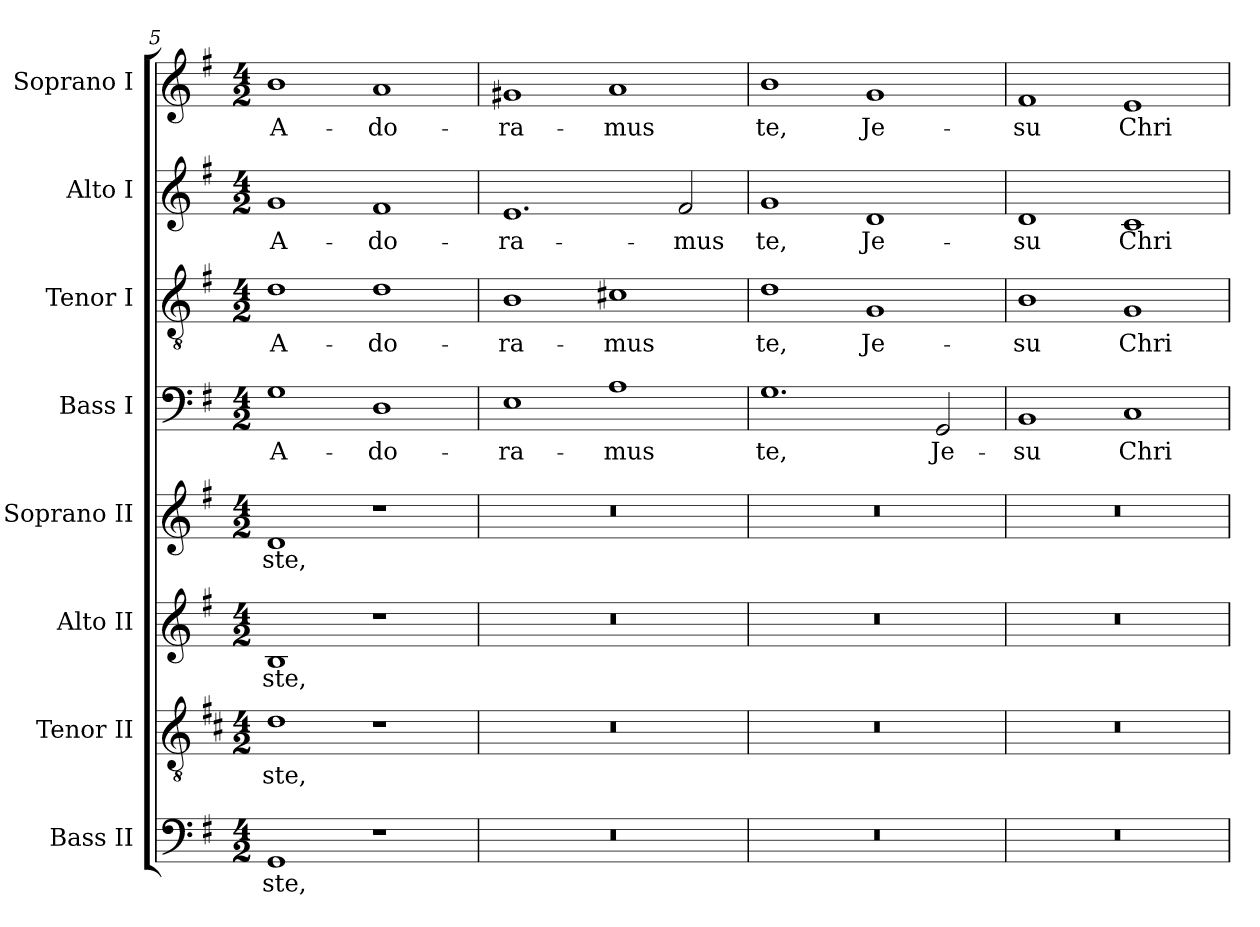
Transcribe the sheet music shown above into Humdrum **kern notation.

**kern	**text	**kern	**text	**kern	**text	**kern	**text	**kern	**text	**kern	**text	**kern	**text	**kern	**text
*part8	*part8	*part7	*part7	*part6	*part6	*part5	*part5	*part4	*part4	*part3	*part3	*part2	*part2	*part1	*part1
*staff8	*staff8	*staff7	*staff7	*staff6	*staff6	*staff5	*staff5	*staff4	*staff4	*staff3	*staff3	*staff2	*staff2	*staff1	*staff1
*I"Bass II	*	*I"Tenor II	*	*I"Alto II	*	*I"Soprano II	*	*I"Bass I	*	*I"Tenor I	*	*I"Alto I	*	*I"Soprano I	*
*I'B II	*	*I'T II	*	*I'A II	*	*I'S II	*	*I'B I	*	*I'T I	*	*I'A I	*	*I'S I	*
*clefF4	*	*clefGv2	*	*clefG2	*	*clefG2	*	*clefF4	*	*clefGv2	*	*clefG2	*	*clefG2	*
*	*	*ITrd4c7	*	*	*	*	*	*	*	*	*	*	*	*	*
*k[f#]	*	*k[f#]	*	*k[f#]	*	*k[f#]	*	*k[f#]	*	*k[f#]	*	*k[f#]	*	*k[f#]	*
*G:	*	*G:	*	*G:	*	*G:	*	*G:	*	*G:	*	*G:	*	*G:	*
*M4/2	*	*M4/2	*	*M4/2	*	*M4/2	*	*M4/2	*	*M4/2	*	*M4/2	*	*M4/2	*
=5	=5	=5	=5	=5	=5	=5	=5	=5	=5	=5	=5	=5	=5	=5	=5
!	!LO:LY:b	!	!LO:LY:b	!	!LO:LY:b	!	!LO:LY:b	!	!LO:LY:b	!	!LO:LY:b	!	!LO:LY:b	!	!LO:LY:b
1GG	-ste,	1G	-ste,	1B	-ste,	1d	-ste,	1G	A-	1d	A-	1g	A-	1b	A-
!	!	!	!	!	!	!	!	!	!LO:LY:b	!	!LO:LY:b	!	!LO:LY:b	!	!LO:LY:b
1r	.	1r	.	1r	.	1r	.	1D	-do-	1d	-do-	1f#	-do-	1a	-do-
=6	=6	=6	=6	=6	=6	=6	=6	=6	=6	=6	=6	=6	=6	=6	=6
!	!	!	!	!	!	!	!	!	!LO:LY:b	!	!LO:LY:b	!	!LO:LY:b	!	!LO:LY:b
0r	.	0r	.	0r	.	0r	.	1E	-ra-	1B	-ra-	1.e	-ra-	1g#X	-ra-
!	!	!	!	!	!	!	!	!	!LO:LY:b	!	!LO:LY:b	!	!	!	!LO:LY:b
.	.	.	.	.	.	.	.	1A	-mus	1c#X	-mus	.	.	1a	-mus
!	!	!	!	!	!	!	!	!	!	!	!	!	!LO:LY:b	!	!
.	.	.	.	.	.	.	.	.	.	.	.	2f#	-mus	.	.
=7	=7	=7	=7	=7	=7	=7	=7	=7	=7	=7	=7	=7	=7	=7	=7
!	!	!	!	!	!	!	!	!	!LO:LY:b	!	!LO:LY:b	!	!LO:LY:b	!	!LO:LY:b
0r	.	0r	.	0r	.	0r	.	1.G	te,	1d	te,	1g	te,	1b	te,
!	!	!	!	!	!	!	!	!	!	!	!LO:LY:b	!	!LO:LY:b	!	!LO:LY:b
.	.	.	.	.	.	.	.	.	.	1G	Je-	1d	Je-	1g	Je-
!	!	!	!	!	!	!	!	!	!LO:LY:b	!	!	!	!	!	!
.	.	.	.	.	.	.	.	2GG	Je-	.	.	.	.	.	.
=8	=8	=8	=8	=8	=8	=8	=8	=8	=8	=8	=8	=8	=8	=8	=8
!	!	!	!	!	!	!	!	!	!LO:LY:b	!	!LO:LY:b	!	!LO:LY:b	!	!LO:LY:b
0r	.	0r	.	0r	.	0r	.	1BB	-su	1B	-su	1d	-su	1f#	-su
!	!	!	!	!	!	!	!	!	!LO:LY:b	!	!LO:LY:b	!	!LO:LY:b	!	!LO:LY:b
.	.	.	.	.	.	.	.	1C	Chri-	1G	Chri-	1c	Chri-	1e	Chri-
=	=	=	=	=	=	=	=	=	=	=	=	=	=	=	=
*-	*-	*-	*-	*-	*-	*-	*-	*-	*-	*-	*-	*-	*-	*-	*-
